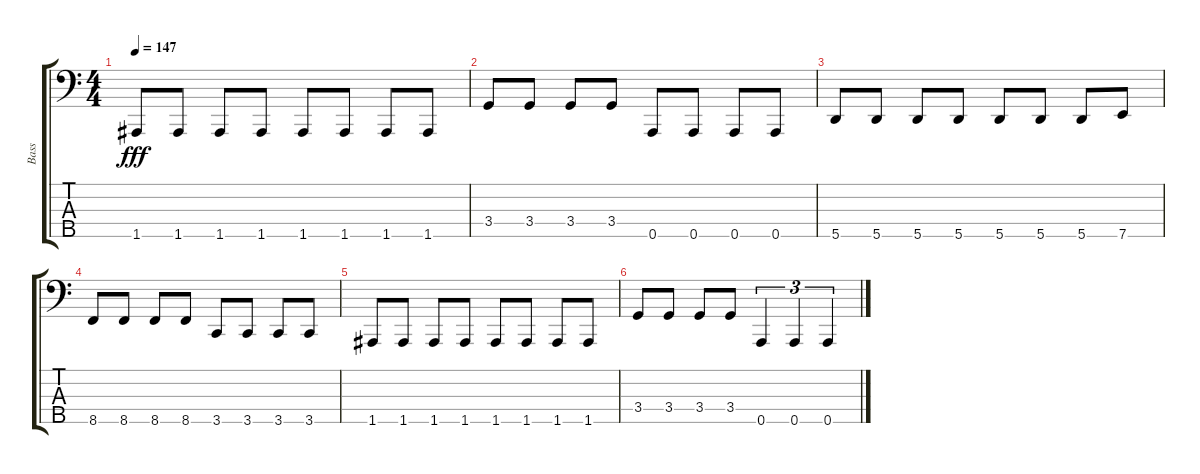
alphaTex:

\track ("Bass" "Bass") {instrument electricbasspick}
\staff {score tabs}
\tuning (G2 D2 A1 E1 A0) {hide}
\ts (4 4)
\tempo 147
\clef f4
\ks c
1.5.8{dy fff} 1.5.8 1.5.8 1.5.8 1.5.8 1.5.8 1.5.8 1.5.8 |
3.4.8 3.4.8 3.4.8 3.4.8 0.5.8 0.5.8 0.5.8 0.5.8 |
5.5.8 5.5.8 5.5.8 5.5.8 5.5.8 5.5.8 5.5.8 7.5.8 |
8.5.8 8.5.8 8.5.8 8.5.8 3.5.8 3.5.8 3.5.8 3.5.8 |
1.5.8 1.5.8 1.5.8 1.5.8 1.5.8 1.5.8 1.5.8 1.5.8 |
3.4.8 3.4.8 3.4.8 3.4.8 0.5.4{tu (3 2)} 0.5.4{tu (3 2)} 0.5.4{tu (3 2)}
